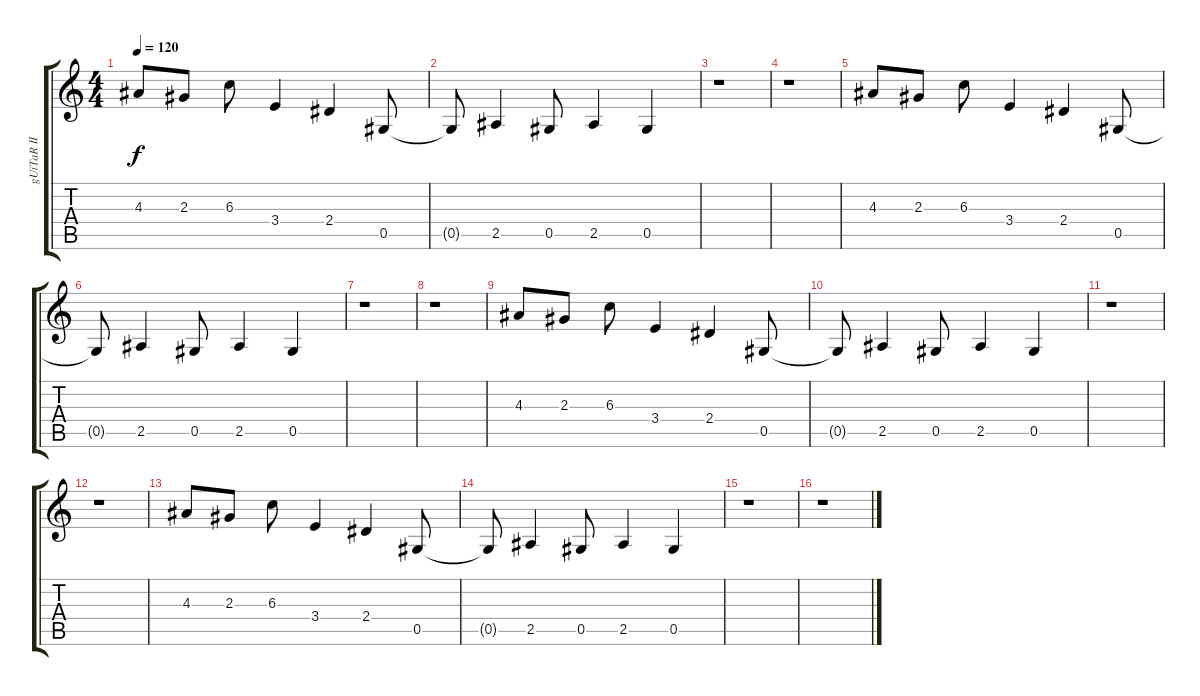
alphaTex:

\track ("gUiTaR II" "gUiTaR II") {instrument distortionguitar}
\staff {score tabs}
\tuning (Eb4 Bb3 Gb3 Db3 Ab2 Db2) {hide}
\ts (4 4)
\tempo 120
\clef g2
\ks c
4.3.8{dy f} 2.3.8 6.3.8 3.4.4 2.4.4 0.5.8 |
0.5{t}.8 2.5.4 0.5.8 2.5.4 0.5.4 |
r.1 |
r.1 |
4.3.8 2.3.8 6.3.8 3.4.4 2.4.4 0.5.8 |
0.5{t}.8 2.5.4 0.5.8 2.5.4 0.5.4 |
r.1 |
r.1 |
4.3.8 2.3.8 6.3.8 3.4.4 2.4.4 0.5.8 |
0.5{t}.8 2.5.4 0.5.8 2.5.4 0.5.4 |
r.1 |
r.1 |
4.3.8 2.3.8 6.3.8 3.4.4 2.4.4 0.5.8 |
0.5{t}.8 2.5.4 0.5.8 2.5.4 0.5.4 |
r.1 |
r.1
